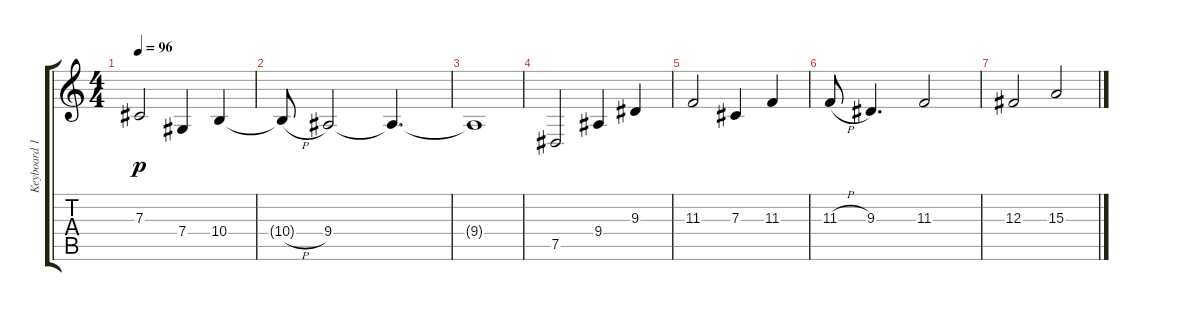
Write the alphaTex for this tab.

\track ("Keyboard 1" "Keyboard 1") {instrument violin}
\staff {score tabs}
\tuning (Eb4 Bb3 Gb3 Db3 Ab2 Eb2) {hide}
\ts (4 4)
\tempo 96
\clef g2
\ks c
7.3.2{dy p} 7.4.4 10.4.4 |
10.4{h t}.8 9.4.2 9.4{t}.4{d} |
9.4{t}.1 |
7.5.2 9.4.4 9.3.4 |
11.3.2 7.3.4 11.3.4 |
11.3{h}.8 9.3.4{d} 11.3.2 |
12.3.2 15.3.2
